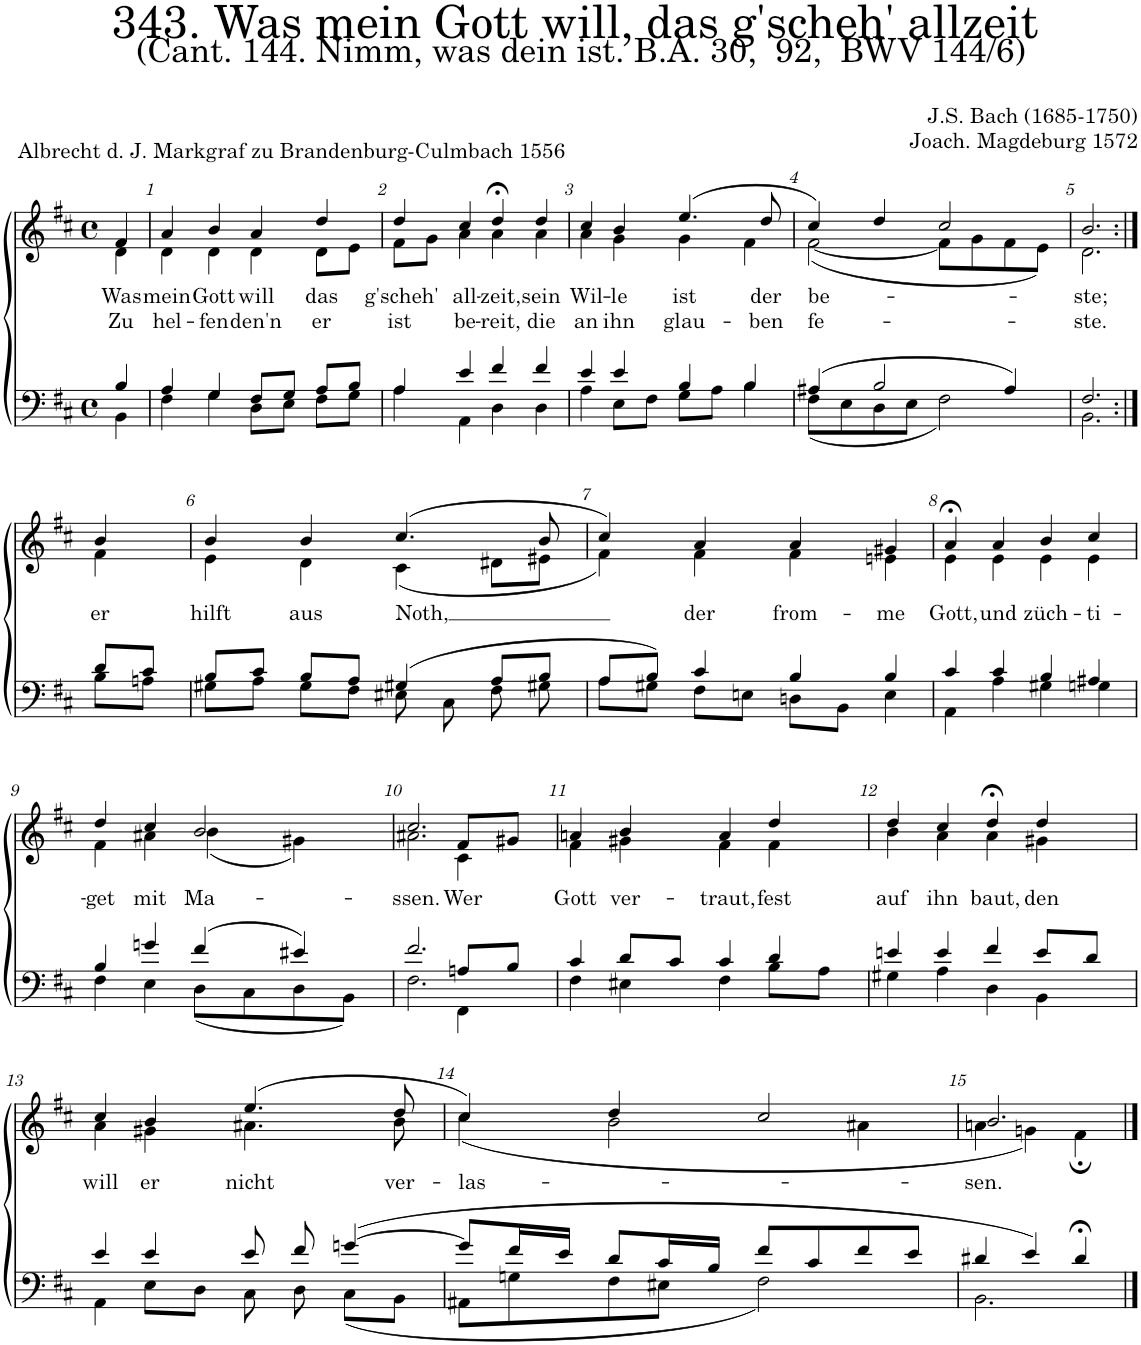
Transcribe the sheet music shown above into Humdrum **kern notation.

**kern	**kern	**text	**text
*part2	*part1	*part1	*part1
*staff2	*staff1	*staff1	*staff1
*I"Tenor/Bass	*I"Soprano/Alto	*	*
*clefF4	*clefG2	*	*
*k[f#c#]	*k[f#c#]	*	*
*M4/4	*M4/4	*	*
*met(c)	*met(c)	*	*
=	=	=	=
*^	*	*	*
!	!	!	!LO:LY:b	!LO:LY:b
*	*	*^	*	*
4B/	4BB\	4f#/	4d\	Was	Zu
=1	=1	=1	=1	=1	=1
!	!	!	!	!LO:LY:b	!LO:LY:b
4A/	4F#\	4a;</	4d\	mein	hel-
!	!	!	!	!LO:LY:b	!LO:LY:b
4G/	4G\	4b/	4d\	Gott	-fen
!	!	!	!	!LO:LY:b	!LO:LY:b
8F#/L	8D\L	4a/	4d\	will	den'n
8G/J	8E\J	.	.	.	.
!	!	!	!	!LO:LY:b	!LO:LY:b
8A/L	8F#\L	4dd/	8d\L	das	er
8B/J	8G\J	.	8e\J	.	.
=2	=2	=2	=2	=2	=2
!	!	!	!	!LO:LY:b	!LO:LY:b
4A/	4A\	4dd;</	8f#\L	g'scheh'	ist
.	.	.	8g\J	.	.
!	!	!	!	!LO:LY:b	!LO:LY:b
4e/	4AA\	4cc#/	4a\	all-	be-
!	!	!	!	!LO:LY:b	!LO:LY:b
4f#/	4D\	4dd;<,/	4a\	-zeit,	-reit,
!	!	!	!	!LO:LY:b	!LO:LY:b
4f#/	4D\	4dd/	4a\	sein	die
=3	=3	=3	=3	=3	=3
!	!	!	!	!LO:LY:b	!LO:LY:b
4e/	4A\	4cc#;</	4a\	Wil-	an
!	!	!	!	!LO:LY:b	!LO:LY:b
4e/	8E\L	4b/	4g\	-le	ihn
.	8F#\J	.	.	.	.
!	!	!	!	!LO:LY:b	!LO:LY:b
4B/	8G\L	(4.ee;</	4g\	ist	glau-
.	8A\J	.	.	.	.
4B/	4B\	.	4f#\	.	.
!	!	!	!	!LO:LY:b	!LO:LY:b
.	.	8dd/	.	der	-ben
=4	=4	=4	=4	=4	=4
!	!	!	!	!LO:LY:b	!LO:LY:b
(4A#X/	(8F#\L	4cc#/)	([2f#\	be-	fe-
.	8E\	.	.	.	.
2B/	8D\	4dd/	.	.	.
.	8E\J	.	.	.	.
.	2F#\)	2cc#/	8f#\L]	.	.
.	.	.	8g\	.	.
4A#/)	.	.	8f#\	.	.
.	.	.	8e\J)	.	.
=5	=5	=5	=5	=5	=5
!	!	!	!	!LO:LY:b	!LO:LY:b
2.F#/	2.BB\	2.b;<,/	2.d\	-ste;	-ste.
!!LO:LB:g=z	!!
=5X1:|!	=5X1:|!	=5X1:|!	=5X1:|!	=5X1:|!	=5X1:|!
!	!	!	!	!LO:LY:b	!
8d/L	8B\L	4b/	4f#\	er	.
8c#/J	8An\J	.	.	.	.
=6	=6	=6	=6	=6	=6
!	!	!	!	!LO:LY:b	!
8B/L	8G#X\L	4b/	4e\	hilft	.
8c#/J	8A\J	.	.	.	.
!	!	!	!	!LO:LY:b	!
8B/L	8G#\L	4b/	4d\	aus	.
8A/J	8F#\J	.	.	.	.
!	!	!	!	!LO:LY:b	!
(4G#X/	8E#X\	(4.cc#/	(4c#\	Noth,	.
.	8C#\	.	.	.	.
8A/L	8F#\	.	8d#X\L	.	.
8B/J	8G#X\	8b/	8e#X\J	.	.
=7	=7	=7	=7	=7	=7
8A/L	8A\L	4cc#/)	4f#\)	.	.
8B/J)	8G#X\J	.	.	.	.
!	!	!	!	!LO:LY:b	!
4c#/	8F#\L	4a/	4f#\	der	.
.	8En\J	.	.	.	.
!	!	!	!	!LO:LY:b	!
4B/	8Dn\L	4a/	4f#\	from-	.
.	8BB\J	.	.	.	.
!	!	!	!	!LO:LY:b	!
4B/	4E\	4g#X/	4en\	-me	.
=8	=8	=8	=8	=8	=8
!	!	!	!	!LO:LY:b	!
4c#/	4AA\	4a;<,/	4e\	Gott,	.
!	!	!	!	!LO:LY:b	!
4c#/	4A\	4a/	4e\	und	.
!	!	!	!	!LO:LY:b	!
4B/	4G#X\	4b;</	4e\	züch-	.
!	!	!	!	!LO:LY:b	!
4A#X/	4Gn\	4cc#/	4e\	-ti-	.
!!LO:LB:g=z	!!
=9	=9	=9	=9	=9	=9
!	!	!	!	!LO:LY:b	!
4B/	4F#\	4dd;</	4f#\	-get	.
!	!	!	!	!LO:LY:b	!
4gn/	4E\	4cc#/	4a#X\	mit	.
!	!	!	!	!LO:LY:b	!
(4f#/	(8D\L	2b/	(4b\	Ma-	.
.	8C#\	.	.	.	.
4e#X/)	8D\	.	4g#X\)	.	.
.	8BB\J)	.	.	.	.
=10	=10	=10	=10	=10	=10
!	!	!	!	!LO:LY:b	!
2.f#/	2.F#\	2.cc#;<,/	2.a#X\	ssen.	.
!	!	!	!	!LO:LY:b	!
8An/L	4FF#\	8f#/L	4c#\	Wer	.
8B/J	.	8g#X/J	.	.	.
=11	=11	=11	=11	=11	=11
!	!	!	!	!LO:LY:b	!
4c#/	4F#\	4an/	4f#\	Gott	.
!	!	!	!	!LO:LY:b	!
8d/L	4E#X\	4b/	4g#X\	ver-	.
8c#/J	.	.	.	.	.
!	!	!	!	!LO:LY:b	!
4c#/	4F#\	4a,/	4f#\	-traut,	.
!	!	!	!	!LO:LY:b	!
4d/	8B\L	4dd/	4f#\	fest	.
.	8A\J	.	.	.	.
=12	=12	=12	=12	=12	=12
!	!	!	!	!LO:LY:b	!
4en/	4G#X\	4dd/	4b\	auf	.
!	!	!	!	!LO:LY:b	!
4e/	4A\	4cc#/	4a\	ihn	.
!	!	!	!	!LO:LY:b	!
4f#/	4D\	4dd;<,/	4a\	baut,	.
!	!	!	!	!LO:LY:b	!
8e/L	4BB\	4dd/	4g#X\	den	.
8d/J	.	.	.	.	.
!!LO:LB:g=z	!!
=13	=13	=13	=13	=13	=13
!	!	!	!	!LO:LY:b	!
4e/	4AA\	4cc#;</	4a\	will	.
!	!	!	!	!LO:LY:b	!
4e/	8E\L	4b/	4g#X\	er	.
.	8D\J	.	.	.	.
!	!	!	!	!LO:LY:b	!
8e/	8C#\	(4.ee/	4.a#X\	nicht	.
8f#/	8D\	.	.	.	.
([4gn/	(8C#\L	.	.	.	.
!	!	!	!	!LO:LY:b	!
.	8BB\J	8dd/	8b\	ver-	.
=14	=14	=14	=14	=14	=14
!	!	!	!	!LO:LY:b	!
8g/L]	8AA#X\L	4cc#/)	(4cc#\	las-	.
16f#/L	8Gn\	.	.	.	.
16e/JJ	.	.	.	.	.
8d/L	8F#\	4dd/	2b\	.	.
16c#/L	8E#X\J	.	.	.	.
16B/JJ	.	.	.	.	.
8f#/L	2F#\)	2cc#/	.	.	.
8c#/	.	.	.	.	.
8f#/	.	.	4a#X\	.	.
8e/J	.	.	.	.	.
=15	=15	=15	=15	=15	=15
!	!	!	!	!LO:LY:b	!
4d#X/	2.BB\	2.b/	4an\	-sen.	.
4e/)	.	.	4gn\)	.	.
4d#;</	.	.	4f#;\	.	.
*v	*v	*	*	*	*
*	*v	*v	*	*
==	==	==	==
*-	*-	*-	*-
